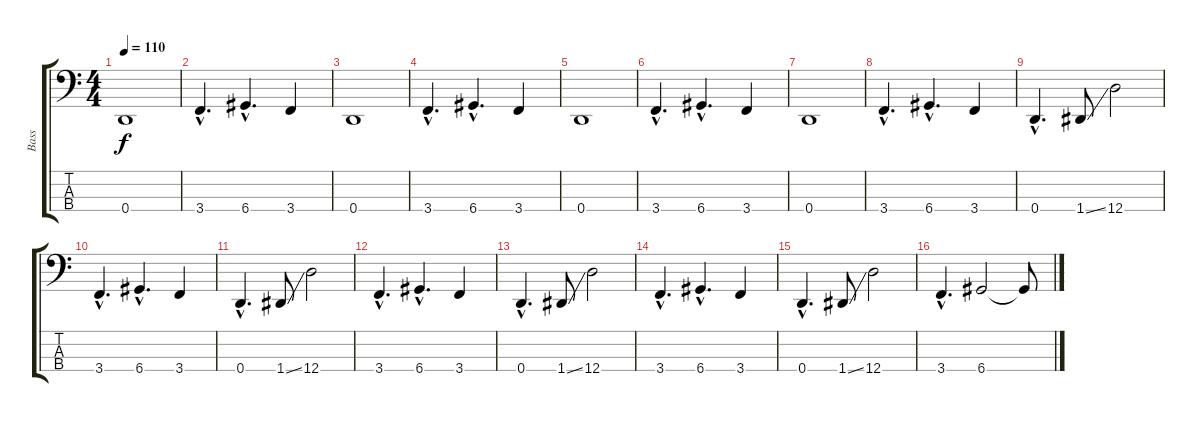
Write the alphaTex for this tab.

\track ("Bass" "Bass") {instrument electricbassfinger}
\staff {score tabs}
\tuning (G2 D2 A1 D1) {hide}
\ts (4 4)
\tempo 110
\clef f4
\ks c
0.4.1{dy f} |
3.4{hac}.4{d} 6.4{hac}.4{d} 3.4.4 |
0.4.1 |
3.4{hac}.4{d} 6.4{hac}.4{d} 3.4.4 |
0.4.1 |
3.4{hac}.4{d} 6.4{hac}.4{d} 3.4.4 |
0.4.1 |
3.4{hac}.4{d} 6.4{hac}.4{d} 3.4.4 |
0.4{hac}.4{d} 1.4{ss}.8 12.4.2 |
3.4{hac}.4{d} 6.4{hac}.4{d} 3.4.4 |
0.4{hac}.4{d} 1.4{ss}.8 12.4.2 |
3.4{hac}.4{d} 6.4{hac}.4{d} 3.4.4 |
0.4{hac}.4{d} 1.4{ss}.8 12.4.2 |
3.4{hac}.4{d} 6.4{hac}.4{d} 3.4.4 |
0.4{hac}.4{d} 1.4{ss}.8 12.4.2 |
3.4{hac}.4{d} 6.4.2 6.4{t}.8
